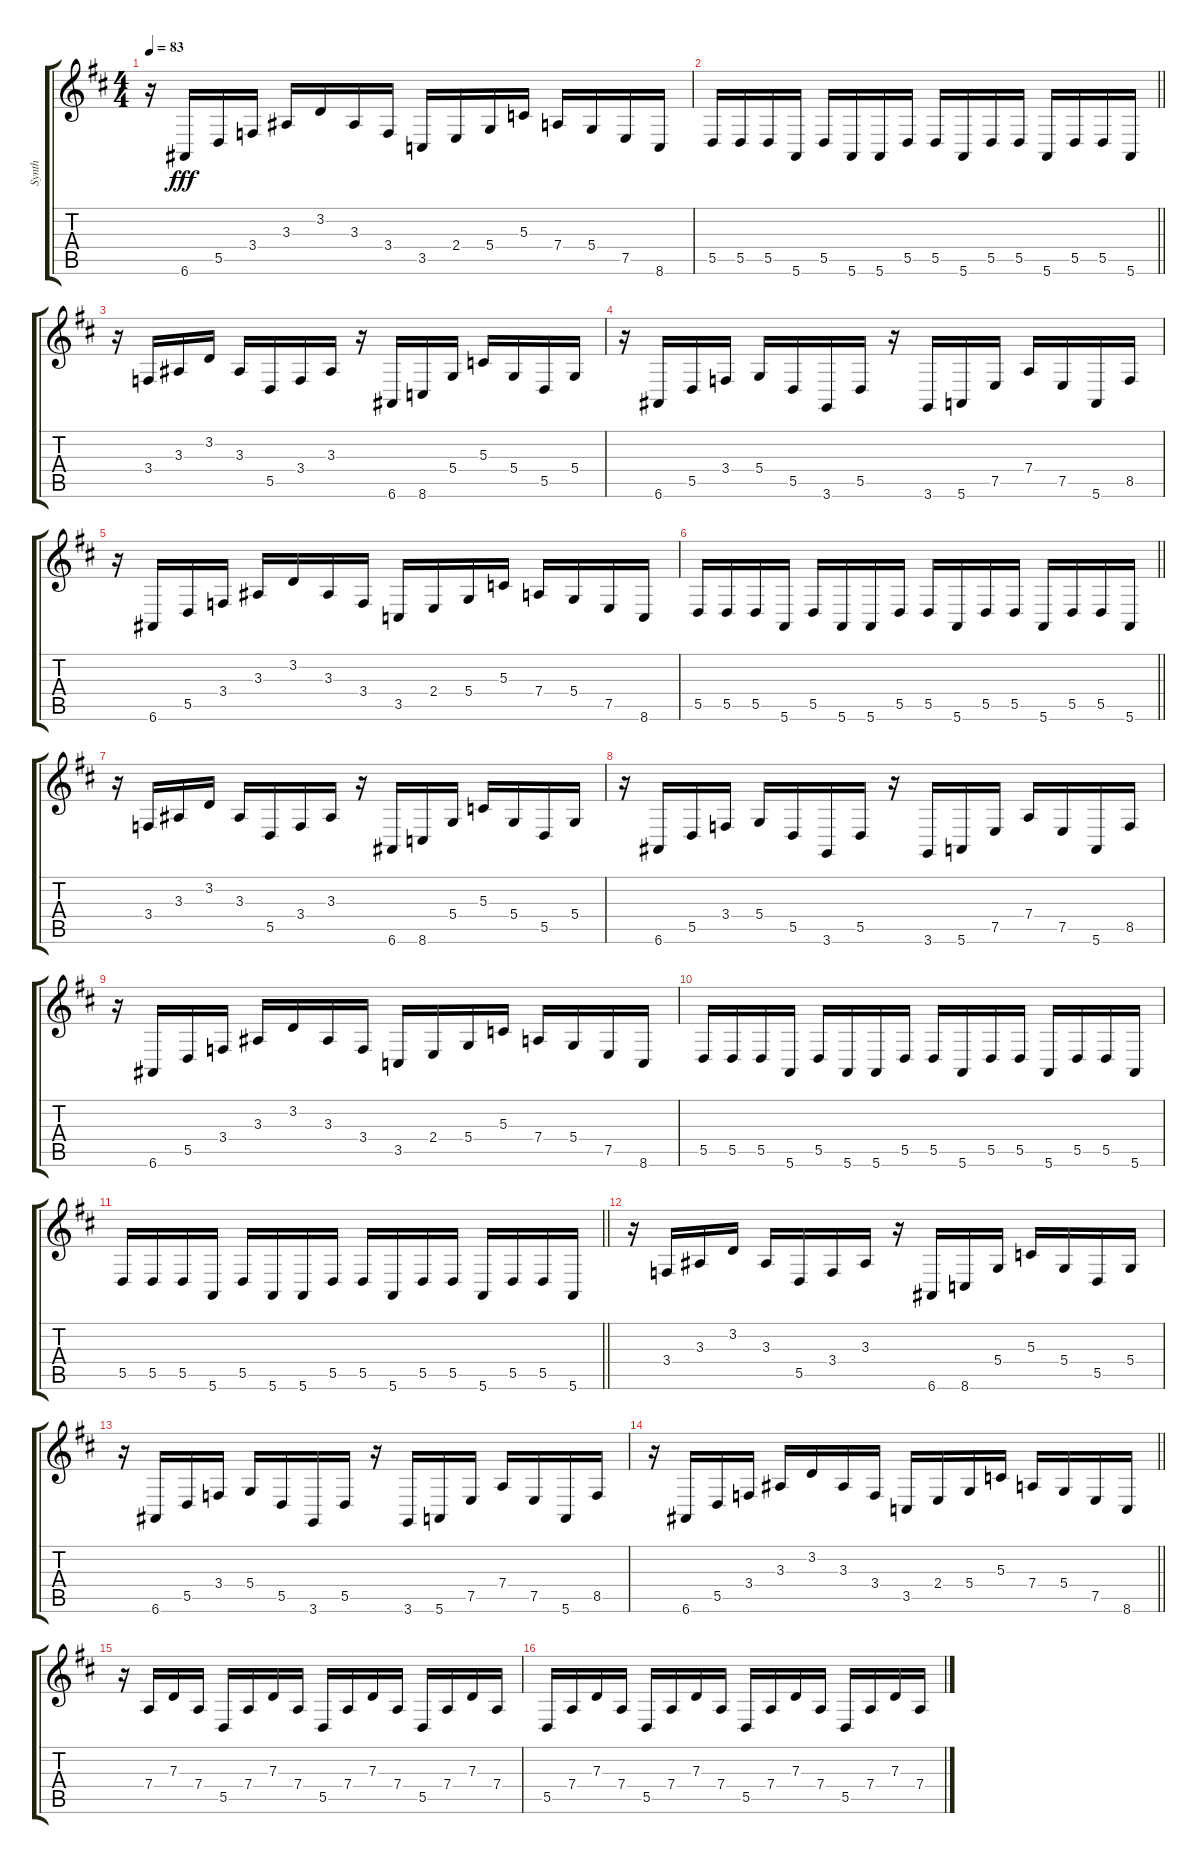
\track ("Synth" "Synth") {instrument pad3polysynth}
\staff {score tabs}
\tuning (E4 B3 G3 D3 A2 E2) {hide}
\ts (4 4)
\tempo 83
\clef g2
\ks d
r.16{dy fff} 6.6.16 5.5.16 3.4.16 3.3.16 3.2.16 3.3.16 3.4.16 3.5.16 2.4.16 5.4.16 5.3.16 7.4.16 5.4.16 7.5.16 8.6.16 |
\barLineRight lightlight
5.5.16 5.5.16 5.5.16 5.6.16 5.5.16 5.6.16 5.6.16 5.5.16 5.5.16 5.6.16 5.5.16 5.5.16 5.6.16 5.5.16 5.5.16 5.6.16 |
r.16 3.4.16 3.3.16 3.2.16 3.3.16 5.5.16 3.4.16 3.3.16 r.16 6.6.16 8.6.16 5.4.16 5.3.16 5.4.16 5.5.16 5.4.16 |
r.16 6.6.16 5.5.16 3.4.16 5.4.16 5.5.16 3.6.16 5.5.16 r.16 3.6.16 5.6.16 7.5.16 7.4.16 7.5.16 5.6.16 8.5.16 |
r.16 6.6.16 5.5.16 3.4.16 3.3.16 3.2.16 3.3.16 3.4.16 3.5.16 2.4.16 5.4.16 5.3.16 7.4.16 5.4.16 7.5.16 8.6.16 |
\barLineRight lightlight
5.5.16 5.5.16 5.5.16 5.6.16 5.5.16 5.6.16 5.6.16 5.5.16 5.5.16 5.6.16 5.5.16 5.5.16 5.6.16 5.5.16 5.5.16 5.6.16 |
r.16 3.4.16 3.3.16 3.2.16 3.3.16 5.5.16 3.4.16 3.3.16 r.16 6.6.16 8.6.16 5.4.16 5.3.16 5.4.16 5.5.16 5.4.16 |
r.16 6.6.16 5.5.16 3.4.16 5.4.16 5.5.16 3.6.16 5.5.16 r.16 3.6.16 5.6.16 7.5.16 7.4.16 7.5.16 5.6.16 8.5.16 |
r.16 6.6.16 5.5.16 3.4.16 3.3.16 3.2.16 3.3.16 3.4.16 3.5.16 2.4.16 5.4.16 5.3.16 7.4.16 5.4.16 7.5.16 8.6.16 |
5.5.16 5.5.16 5.5.16 5.6.16 5.5.16 5.6.16 5.6.16 5.5.16 5.5.16 5.6.16 5.5.16 5.5.16 5.6.16 5.5.16 5.5.16 5.6.16 |
\barLineRight lightlight
5.5.16 5.5.16 5.5.16 5.6.16 5.5.16 5.6.16 5.6.16 5.5.16 5.5.16 5.6.16 5.5.16 5.5.16 5.6.16 5.5.16 5.5.16 5.6.16 |
r.16 3.4.16 3.3.16 3.2.16 3.3.16 5.5.16 3.4.16 3.3.16 r.16 6.6.16 8.6.16 5.4.16 5.3.16 5.4.16 5.5.16 5.4.16 |
r.16 6.6.16 5.5.16 3.4.16 5.4.16 5.5.16 3.6.16 5.5.16 r.16 3.6.16 5.6.16 7.5.16 7.4.16 7.5.16 5.6.16 8.5.16 |
\barLineRight lightlight
r.16 6.6.16 5.5.16 3.4.16 3.3.16 3.2.16 3.3.16 3.4.16 3.5.16 2.4.16 5.4.16 5.3.16 7.4.16 5.4.16 7.5.16 8.6.16 |
r.16 7.4.16 7.3.16 7.4.16 5.5.16 7.4.16 7.3.16 7.4.16 5.5.16 7.4.16 7.3.16 7.4.16 5.5.16 7.4.16 7.3.16 7.4.16 |
5.5.16 7.4.16 7.3.16 7.4.16 5.5.16 7.4.16 7.3.16 7.4.16 5.5.16 7.4.16 7.3.16 7.4.16 5.5.16 7.4.16 7.3.16 7.4.16
